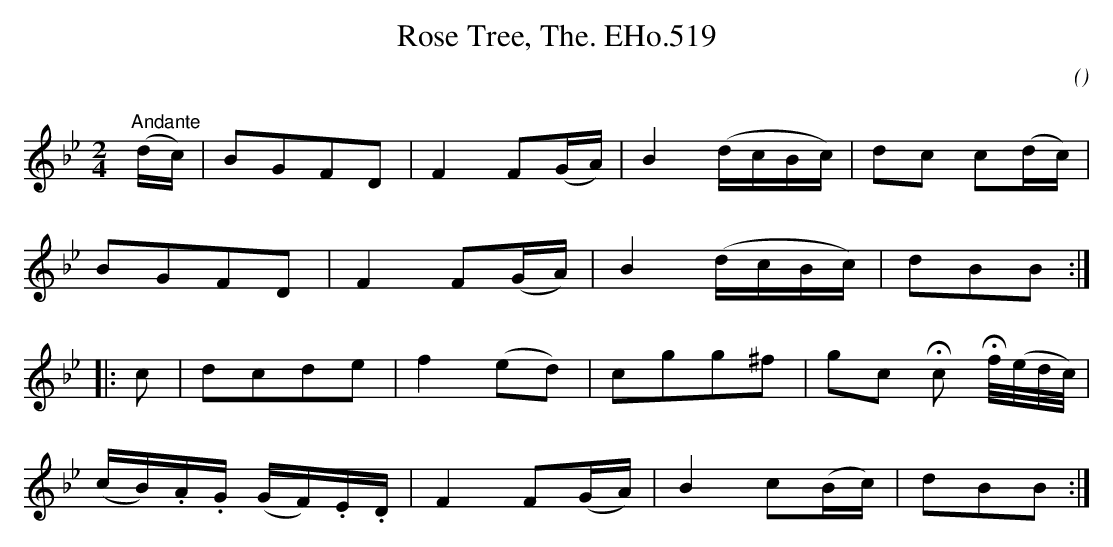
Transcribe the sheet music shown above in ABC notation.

X:1
T:Rose Tree, The. EHo.519
M:2/4
L:1/8
Q:1//4=100
C:
O:
K:Bb
y"Andante"(d/c/) | BGFD | F2F(G/A/) | B2(d/c/B/c/) | dc c(d/c/) |
BGFD | F2F(G/A/) | B2(d/c/B/c/) | dBB :|
|: c | dcde | f2(ed) | cgg^f | gc !fermata!c !fermata!f//(e//d//c//) |
(c/B/).A/.G/ (G/F/).E/.D/ | F2 F(G/A/) | B2c(B/c/) | dBB :|
